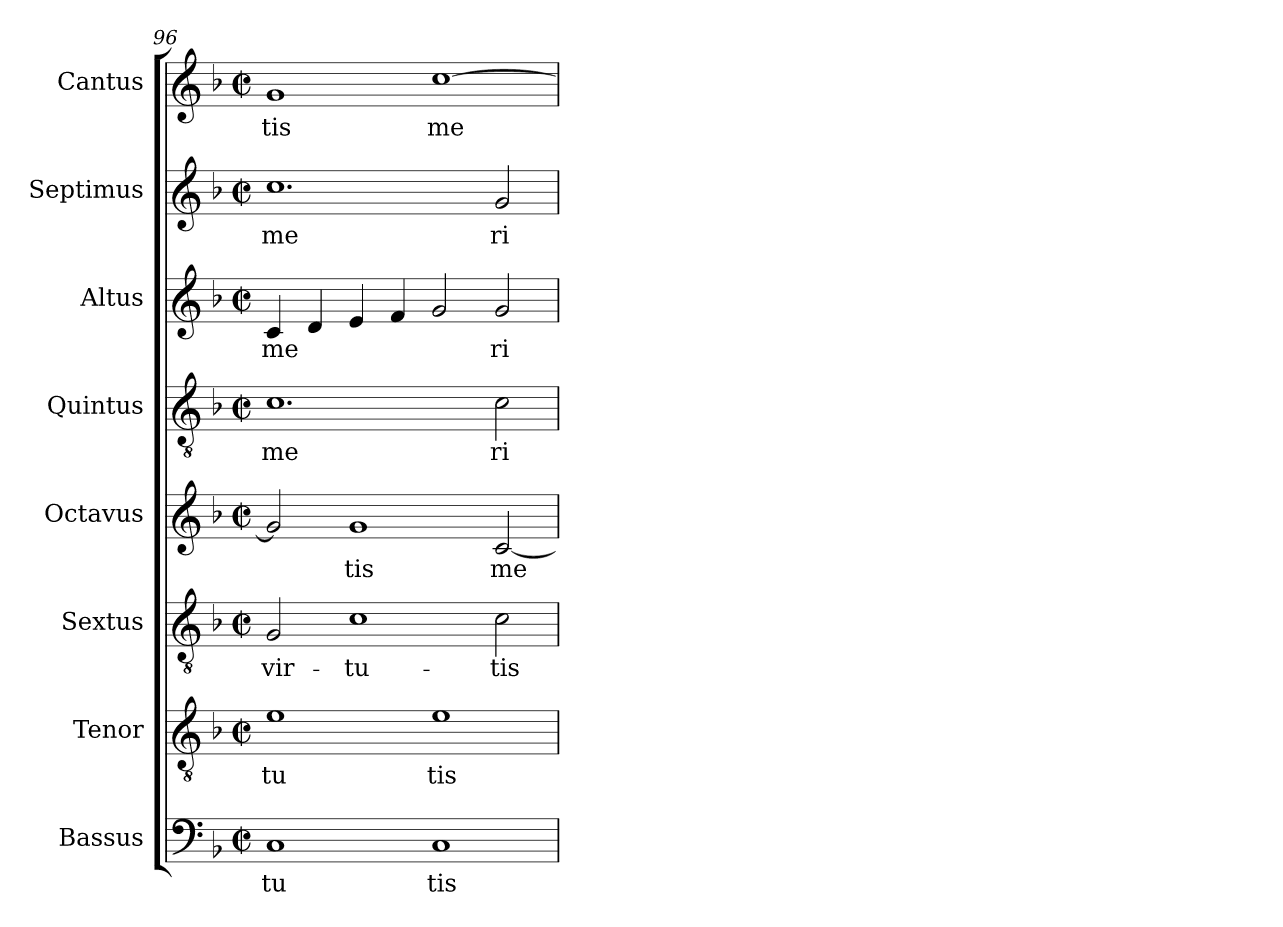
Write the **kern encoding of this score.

**kern	**text	**kern	**text	**kern	**text	**kern	**text	**kern	**text	**kern	**text	**kern	**text	**kern	**text
*part8	*part8	*part7	*part7	*part6	*part6	*part5	*part5	*part4	*part4	*part3	*part3	*part2	*part2	*part1	*part1
*staff8	*staff8	*staff7	*staff7	*staff6	*staff6	*staff5	*staff5	*staff4	*staff4	*staff3	*staff3	*staff2	*staff2	*staff1	*staff1
*I"Bassus	*	*I"Tenor	*	*I"Sextus	*	*I"Octavus	*	*I"Quintus	*	*I"Altus	*	*I"Septimus	*	*I"Cantus	*
*clefF4	*	*clefGv2	*	*clefGv2	*	*clefG2	*	*clefGv2	*	*clefG2	*	*clefG2	*	*clefG2	*
*k[b-]	*	*k[b-]	*	*k[b-]	*	*k[b-]	*	*k[b-]	*	*k[b-]	*	*k[b-]	*	*k[b-]	*
*F:	*	*F:	*	*F:	*	*F:	*	*F:	*	*F:	*	*F:	*	*F:	*
*M2/2	*	*M2/2	*	*M2/2	*	*M2/2	*	*M2/2	*	*M2/2	*	*M2/2	*	*M2/2	*
*met(c|)	*	*met(c|)	*	*met(c|)	*	*met(c|)	*	*met(c|)	*	*met(c|)	*	*met(c|)	*	*met(c|)	*
=96	=96	=96	=96	=96	=96	=96	=96	=96	=96	=96	=96	=96	=96	=96	=96
!	!LO:LY:b:cj	!	!LO:LY:b:cj	!	!LO:LY:b:cj	!	!	!	!LO:LY:b:cj	!	!LO:LY:b	!	!LO:LY:b:cj	!	!LO:LY:b:cj
1C	tu	1e	tu	2G/	vir-	2g/]	.	1.c	me	4c/	me	1.cc	me	1g	tis
.	.	.	.	.	.	.	.	.	.	4d/	.	.	.	.	.
!	!	!	!	!	!LO:LY:b:cj	!	!LO:LY:b:cj	!	!	!	!	!	!	!	!
.	.	.	.	1c	-tu-	1g	tis	.	.	4e/	.	.	.	.	.
.	.	.	.	.	.	.	.	.	.	4f/	.	.	.	.	.
!	!LO:LY:b:cj	!	!LO:LY:b:cj	!	!	!	!	!	!	!	!	!	!	!	!LO:LY:b:cj
1C	tis	1e	tis	.	.	.	.	.	.	2g/	.	.	.	[>1cc	me
!	!	!	!	!	!LO:LY:b:cj	!	!LO:LY:b	!	!LO:LY:b:cj	!	!LO:LY:b:cj	!	!LO:LY:b:cj	!	!
.	.	.	.	2c\	-tis	[<2c/	me	2c\	ri	2g/	ri	2g/	ri	.	.
=	=	=	=	=	=	=	=	=	=	=	=	=	=	=	=
*-	*-	*-	*-	*-	*-	*-	*-	*-	*-	*-	*-	*-	*-	*-	*-
